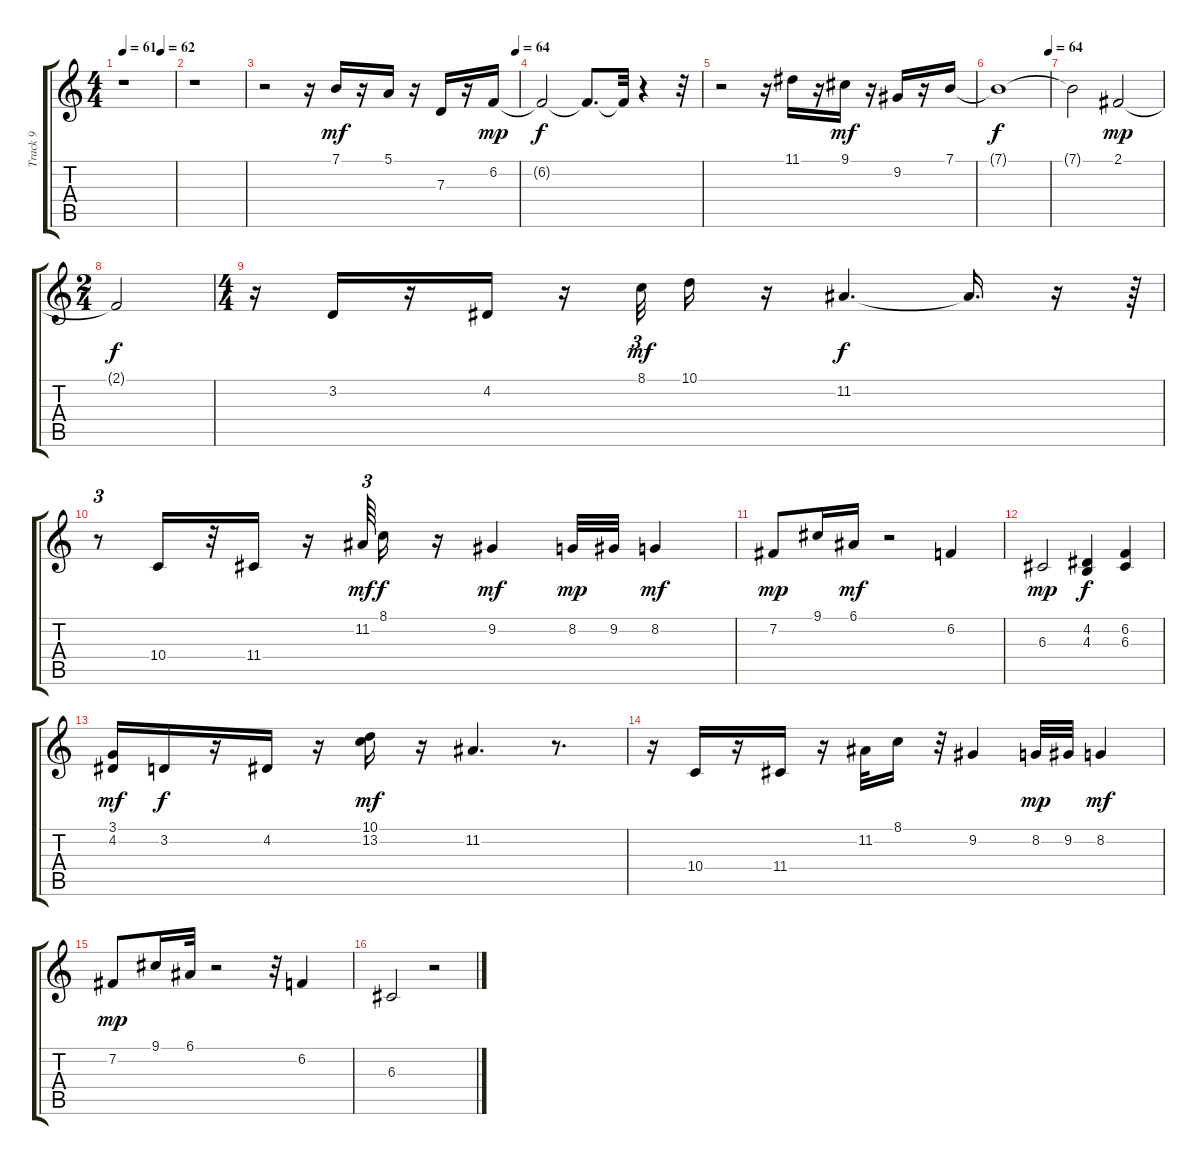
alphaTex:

\track ("Track 9" "Track 9") {instrument trombone}
\staff {score tabs}
\tuning (E4 B3 G3 D3 A2 E2) {hide}
\ts (4 4)
\tempo 61
\tempo (62 0.7395833333333334)
\clef g2
\ks c
r.1{dy p} |
r.1 |
\tempo (64 0.9895833333333334)
r.2 r.16 7.1.16{dy mf} r.16 5.1.16 r.16 7.3.16 r.16 6.2.16{dy mp} |
6.2{t}.2{dy f} 6.2{t}.8{d} 6.2{t}.32 r.4 r.32 |
r.2 r.16 11.1.16 r.16 9.1.16{dy mf} r.16 9.2.16 r.16 7.1.16 |
\tempo (64 0.9895833333333334)
7.1{t}.1{dy f} |
7.1{t}.2 2.1.2{dy mp} |
\ts (2 4)
2.1{t}.2{dy f} |
\ts (4 4)
r.16 3.2.16 r.16 4.2.16 r.16 8.1.32{tu (3 2) dy mf} 10.1.16 r.16 11.2.4{d dy f} 11.2{t}.16{d} r.16 r.64{tu (3 2)} |
r.8{tu (3 2)} 10.4.16 r.32 11.4.16 r.16 11.2.64{tu (3 2) dy mf} 8.1.16{dy f} r.16 9.2.4{dy mf} 8.2.32{dy mp} 9.2.32 8.2.4{dy mf} |
7.2.8{dy mp} 9.1.16 6.1.16{dy mf} r.2 6.2.4 |
6.3.2{dy mp} (4.2 4.3).4{dy f} (6.2 6.3).4 |
(3.1 4.2).16{dy mf} 3.2.16{dy f} r.16 4.2.16 r.16 (10.1 13.2).16{dy mf} r.16 11.2.4{d} r.8{d} |
r.16 10.4.16 r.16 11.4.16 r.16 11.2.32 8.1.16 r.32 9.2.4 8.2.32{dy mp} 9.2.32 8.2.4{dy mf} |
7.2.8{dy mp} 9.1.16 6.1.32 r.2 r.32 6.2.4 |
6.3.2 r.2
